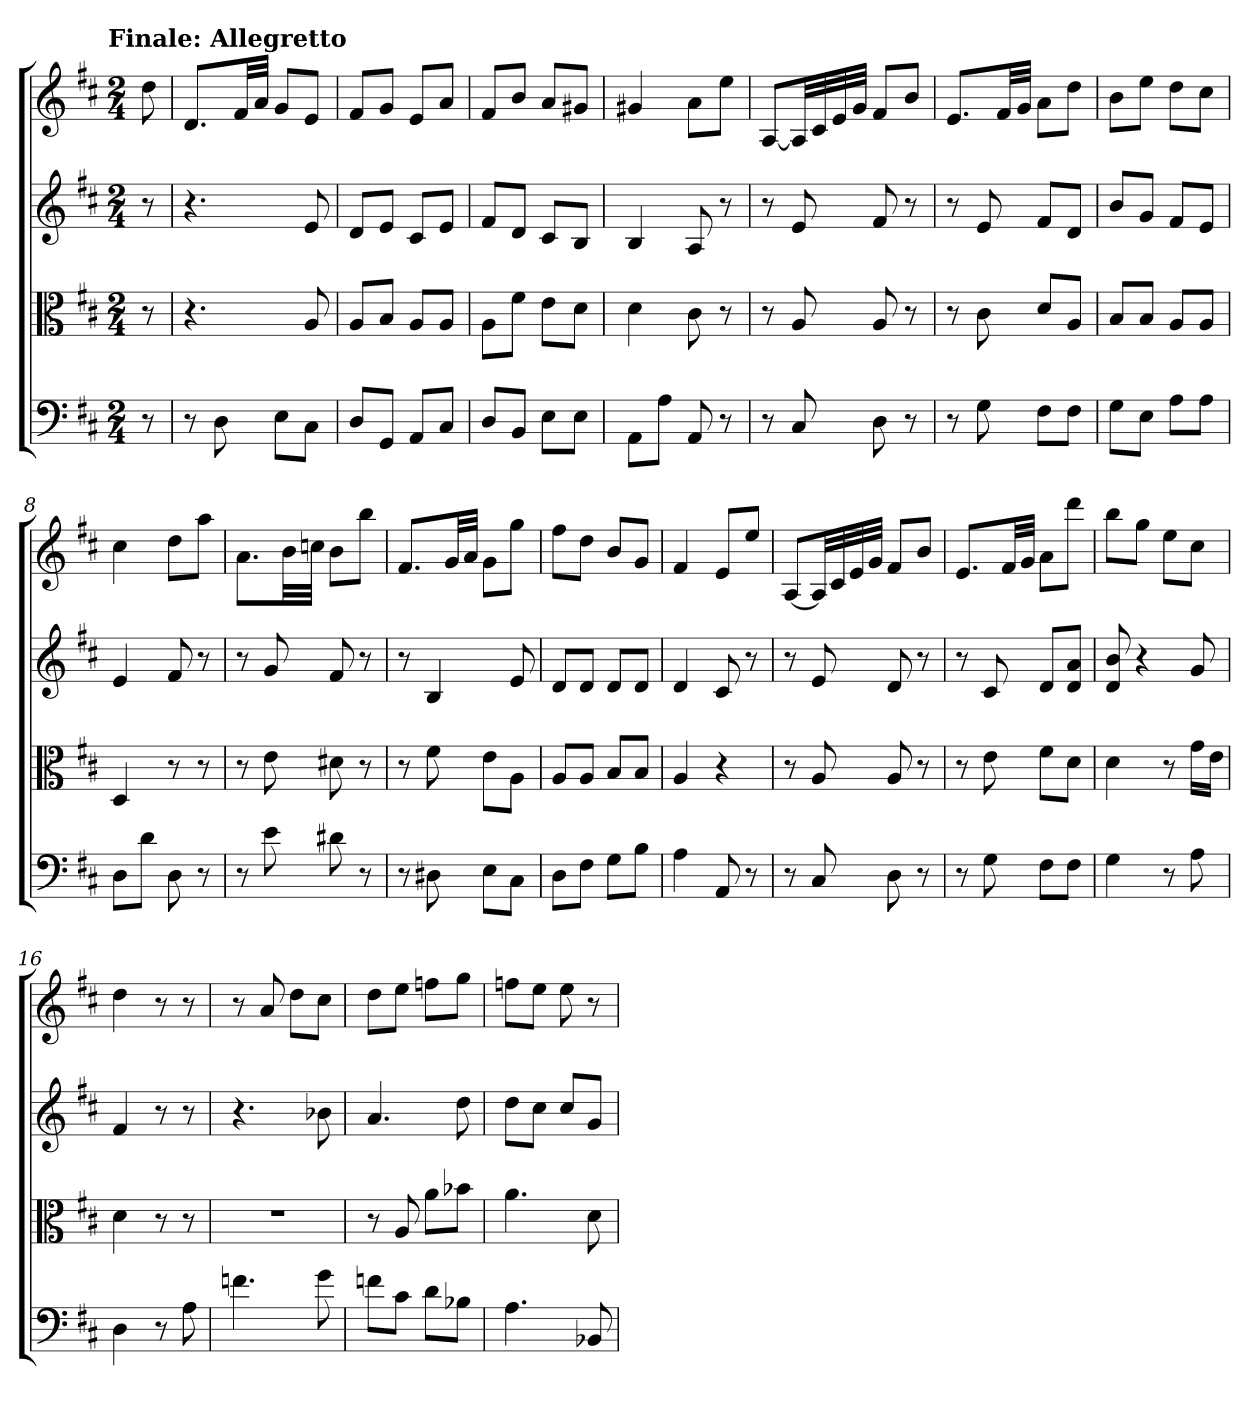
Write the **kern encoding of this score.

**kern	**kern	**kern	**kern
*part4	*part3	*part2	*part1
*staff4	*staff3	*staff2	*staff1
*clefF4	*clefC3	*	*
*k[f#c#]	*k[f#c#]	*k[f#c#]	*k[f#c#]
*D:	*D:	*D:	*D:
!!LO:TX:omd:t=Finale&colon; Allegretto
*M2/4	*M2/4	*M2/4	*M2/4
*MM108	*MM108	*MM108	*MM108
=	=	=	=
8r	8r	8r	8dd
=1	=1	=1	=1
8r	4.r	4.r	8.dL
8D	.	.	.
.	.	.	32f#LL
.	.	.	32aJJJ
8E\L	.	.	8gL
8C#\J	8A	8e	8eJ
=2	=2	=2	=2
8D/L	8A/L	8dL	8f#L
8GG/J	8B/J	8eJ	8gJ
8AA/L	8A/L	8c#L	8eL
8C#/J	8A/J	8eJ	8aJ
=3	=3	=3	=3
8D/L	8A\L	8f#L	8f#L
8BB/J	8f#\J	8dJ	8bJ
8E\L	8e\L	8c#L	8aL
8E\J	8d\J	8BJ	8g#XJ
=4	=4	=4	=4
8AA\L	4d	4B	4g#X
8A\J	.	.	.
8AA	8c#	8A	8aL
8r	8r	8r	8eeJ
=5	=5	=5	=5
8r	8r	8r	[8AL
8C#	8A	8e	32ALL]
.	.	.	32c#
.	.	.	32e
.	.	.	32gJJJ
8D	8A	8f#	8f#L
8r	8r	8r	8bJ
=6	=6	=6	=6
8r	8r	8r	8.eL
8G	8c#	8e	.
.	.	.	32f#LL
.	.	.	32gJJJ
8F#\L	8d/L	8f#L	8aL
8F#\J	8A/J	8dJ	8ddJ
=7	=7	=7	=7
8G\L	8B/L	8bL	8bL
8E\J	8B/J	8gJ	8eeJ
8A\L	8A/L	8f#L	8ddL
8A\J	8A/J	8eJ	8cc#J
=8	=8	=8	=8
8D\L	4D	4e	4cc#
8d\J	.	.	.
8D	8r	8f#	8ddL
8r	8r	8r	8aaJ
=9	=9	=9	=9
8r	8r	8r	8.aL
8e	8e	8g	.
.	.	.	32bLL
.	.	.	32ccnJJJ
8d#X	8d#X	8f#	8bL
8r	8r	8r	8bbJ
=10	=10	=10	=10
8r	8r	8r	8.f#L
8D#X	8f#	4B	.
.	.	.	32gLL
.	.	.	32aJJJ
8E\L	8e\L	.	8gL
8C#\J	8A\J	8e	8ggJ
=11	=11	=11	=11
8D\L	8A/L	8dL	8ff#L
8F#\J	8A/J	8dJ	8ddJ
8G\L	8B/L	8dL	8bL
8B\J	8B/J	8dJ	8gJ
=12	=12	=12	=12
4A	4A	4d	4f#
8AA	4r	8c#	8eL
8r	.	8r	8eeJ
=13	=13	=13	=13
8r	8r	8r	[8AL
8C#	8A	8e	32ALL]
.	.	.	32c#
.	.	.	32e
.	.	.	32gJJJ
8D	8A	8d	8f#L
8r	8r	8r	8bJ
=14	=14	=14	=14
8r	8r	8r	8.eL
8G	8e	8c#	.
.	.	.	32f#LL
.	.	.	32gJJJ
8F#\L	8f#\L	8dL	8aL
8F#\J	8d\J	8d 8aJ	8dddJ
=15	=15	=15	=15
4G	4d	8d 8b	8bbL
.	.	4r	8ggJ
8r	8r	.	8eeL
8A	16g\LL	8g	8cc#J
.	16e\JJ	.	.
=16	=16	=16	=16
4D	4d	4f#	4dd
8r	8r	8r	8r
8A	8r	8r	8r
=17	=17	=17	=17
4.fn	2r	4.r	8r
.	.	.	8a
.	.	.	8ddL
8g	.	8b-X	8cc#J
=18	=18	=18	=18
8fn\L	8r	4.a	8ddL
8c#\J	8A	.	8eeJ
8d\L	8a\L	.	8ffnL
8B-X\J	8b-X\J	8dd	8ggJ
=19	=19	=19	=19
4.A	4.a	8ddL	8ffnL
.	.	8cc#J	8eeJ
.	.	8cc#L	8ee
8BB-X	8d	8gJ	8r
=	=	=	=
*-	*-	*-	*-
